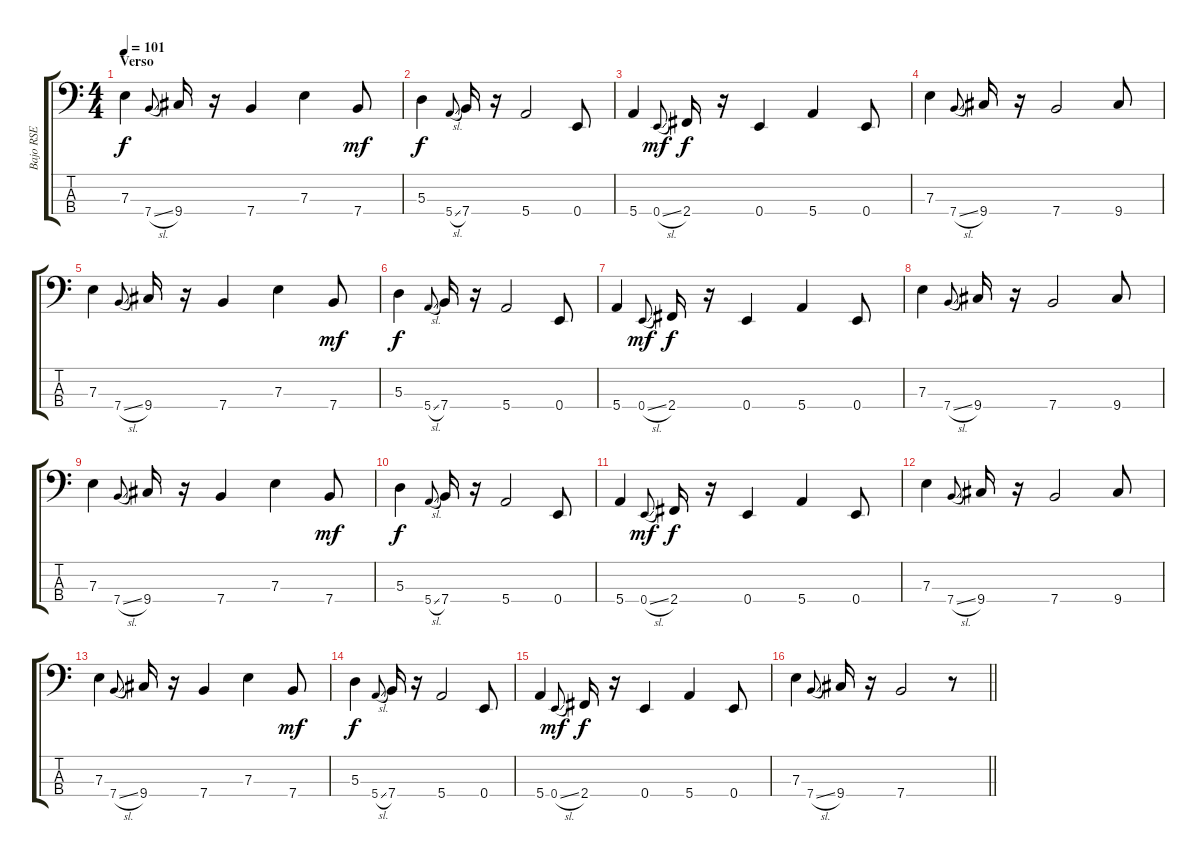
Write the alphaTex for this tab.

\track ("Bajo RSE" "Bajo RSE") {instrument electricbassfinger}
\staff {score tabs}
\tuning (G2 D2 A1 E1) {hide}
\ts (4 4)
\section ("" "Verso")
\tempo 101
\clef f4
\ks c
7.3.4{dy f} 7.4{sl}.8{gr onbeat} 9.4.16 r.16 7.4.4 7.3.4 7.4.8{dy mf} |
5.3.4{dy f} 5.4{sl}.8{gr onbeat} 7.4.16 r.16 5.4.2 0.4.8 |
5.4.4 0.4{sl}.8{gr onbeat dy mf} 2.4.16{dy f} r.16 0.4.4 5.4.4 0.4.8 |
7.3.4 7.4{sl}.8{gr onbeat} 9.4.16 r.16 7.4.2 9.4.8 |
7.3.4 7.4{sl}.8{gr onbeat} 9.4.16 r.16 7.4.4 7.3.4 7.4.8{dy mf} |
5.3.4{dy f} 5.4{sl}.8{gr onbeat} 7.4.16 r.16 5.4.2 0.4.8 |
5.4.4 0.4{sl}.8{gr onbeat dy mf} 2.4.16{dy f} r.16 0.4.4 5.4.4 0.4.8 |
7.3.4 7.4{sl}.8{gr onbeat} 9.4.16 r.16 7.4.2 9.4.8 |
7.3.4 7.4{sl}.8{gr onbeat} 9.4.16 r.16 7.4.4 7.3.4 7.4.8{dy mf} |
5.3.4{dy f} 5.4{sl}.8{gr onbeat} 7.4.16 r.16 5.4.2 0.4.8 |
5.4.4 0.4{sl}.8{gr onbeat dy mf} 2.4.16{dy f} r.16 0.4.4 5.4.4 0.4.8 |
7.3.4 7.4{sl}.8{gr onbeat} 9.4.16 r.16 7.4.2 9.4.8 |
7.3.4 7.4{sl}.8{gr onbeat} 9.4.16 r.16 7.4.4 7.3.4 7.4.8{dy mf} |
5.3.4{dy f} 5.4{sl}.8{gr onbeat} 7.4.16 r.16 5.4.2 0.4.8 |
5.4.4 0.4{sl}.8{gr onbeat dy mf} 2.4.16{dy f} r.16 0.4.4 5.4.4 0.4.8 |
\barLineRight lightlight
7.3.4 7.4{sl}.8{gr onbeat} 9.4.16 r.16 7.4.2 r.8
